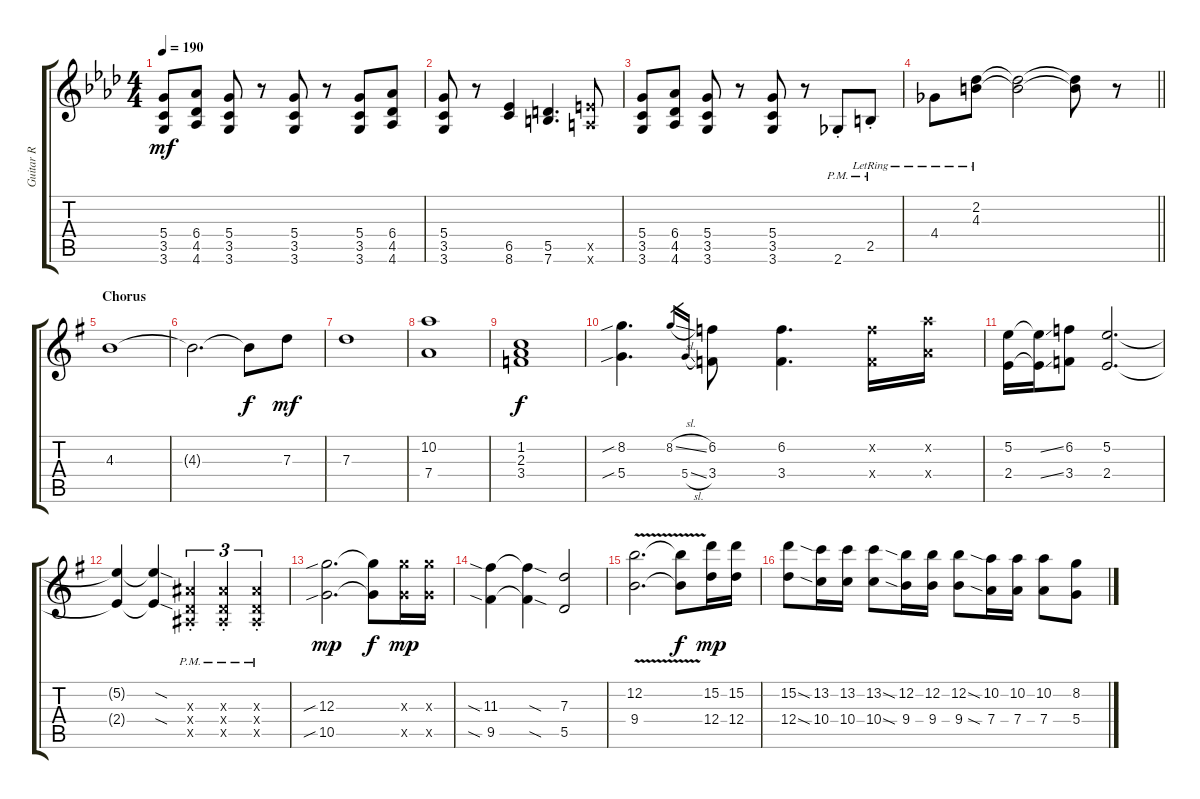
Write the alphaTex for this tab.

\track ("Guitar R" "Guitar R") {instrument distortionguitar}
\staff {score tabs}
\tuning (E4 B3 G3 D3 A2 E2) {hide}
\ts (4 4)
\tempo 190
\clef g2
\ks ab
(5.4 3.5 3.6).8{dy mf} (6.4 4.5 4.6).8 (5.4 3.5 3.6).8 r.8 (5.4 3.5 3.6).8 r.8 (5.4 3.5 3.6).8 (6.4 4.5 4.6).8 |
(5.4 3.5 3.6).8 r.8 (6.5 8.6).4 (5.5 7.6).4{d} (7.5{x} 5.6{x}).8 |
(5.4 3.5 3.6).8 (6.4 4.5 4.6).8 (5.4 3.5 3.6).8 r.8 (5.4 3.5 3.6).8 r.8 2.6{pm st}.8 2.5{pm st lr}.8 |
\barLineRight lightlight
4.4{lr}.8 (2.2{lr} 4.3{lr}).8 (2.2{t} 4.3{t}).2 (2.2{t} 4.3{t}).8 r.8 |
\section ("" "Chorus")
\ks g
4.3.1 |
4.3{t}.2{d} 4.3{t}.8{dy f} 7.3.8{dy mf} |
7.3.1 |
(10.2 7.4).1 |
(1.2 2.3 3.4).1{dy f} |
(8.2{sib} 5.4{sib}).4{d} 8.2{sl}.16{gr} 5.4{sl}.16{gr} (6.2 3.4).8 (6.2 3.4).4{d} (6.2{x} 3.4{x}).16 (10.2{x} 7.4{x}).16 |
(5.2 2.4).16 (5.2{ss t} 2.4{ss t}).16 (6.2 3.4).8 (5.2 2.4).2{d} |
(5.2{t} 2.4{t}).4 (5.2{sod t} 2.4{sod t}).4 (3.3{pm st x} 0.4{pm st x} 1.5{pm st x}).4{tu (3 2)} (3.3{pm st x} 0.4{pm st x} 1.5{pm st x}).4{tu (3 2)} (3.3{pm st x} 0.4{pm st x} 1.5{pm st x}).4{tu (3 2)} |
(12.3{sib} 10.5{sib}).2{d dy mp} (12.3{t} 10.5{t}).8{dy f} (12.3{x} 10.5{x}).16{dy mp} (12.3{x} 10.5{x}).16 |
(11.3{sia} 9.5{sia}).4 (11.3{sod t} 9.5{sod t}).4 (7.3 5.5).2 |
(12.2{v} 9.4{v}).2{d} (12.2{t} 9.4{t}).8{dy f} (15.2 12.4).16{dy mp} (15.2 12.4).16 |
(15.2 12.4).8 (13.2{sia} 10.4{sia}).16 (13.2 10.4).16 (13.2 10.4).8 (12.2{sia} 9.4{sia}).16 (12.2 9.4).16 (12.2 9.4).8 (10.2{sia} 7.4{sia}).16 (10.2 7.4).16 (10.2 7.4).8 (8.2 5.4).8
